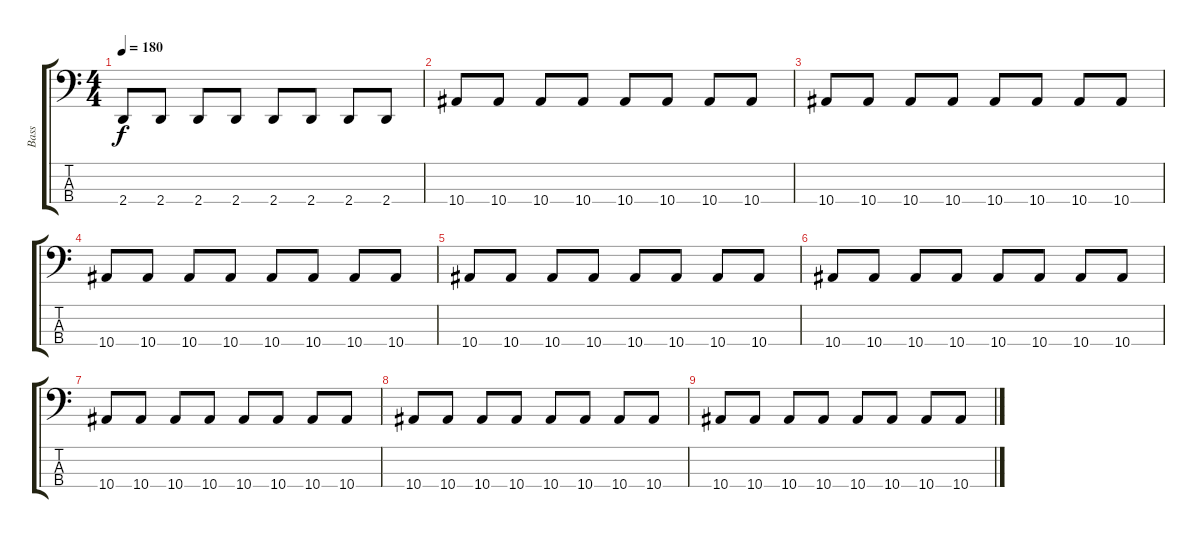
\track ("Bass" "Bass") {instrument electricbasspick}
\staff {score tabs}
\tuning (F2 C2 G1 C1) {hide}
\ts (4 4)
\tempo 180
\clef f4
\ks c
2.4.8{dy f} 2.4.8 2.4.8 2.4.8 2.4.8 2.4.8 2.4.8 2.4.8 |
10.4.8 10.4.8 10.4.8 10.4.8 10.4.8 10.4.8 10.4.8 10.4.8 |
10.4.8 10.4.8 10.4.8 10.4.8 10.4.8 10.4.8 10.4.8 10.4.8 |
10.4.8 10.4.8 10.4.8 10.4.8 10.4.8 10.4.8 10.4.8 10.4.8 |
10.4.8 10.4.8 10.4.8 10.4.8 10.4.8 10.4.8 10.4.8 10.4.8 |
10.4.8 10.4.8 10.4.8 10.4.8 10.4.8 10.4.8 10.4.8 10.4.8 |
10.4.8 10.4.8 10.4.8 10.4.8 10.4.8 10.4.8 10.4.8 10.4.8 |
10.4.8 10.4.8 10.4.8 10.4.8 10.4.8 10.4.8 10.4.8 10.4.8 |
10.4.8 10.4.8 10.4.8 10.4.8 10.4.8 10.4.8 10.4.8 10.4.8
